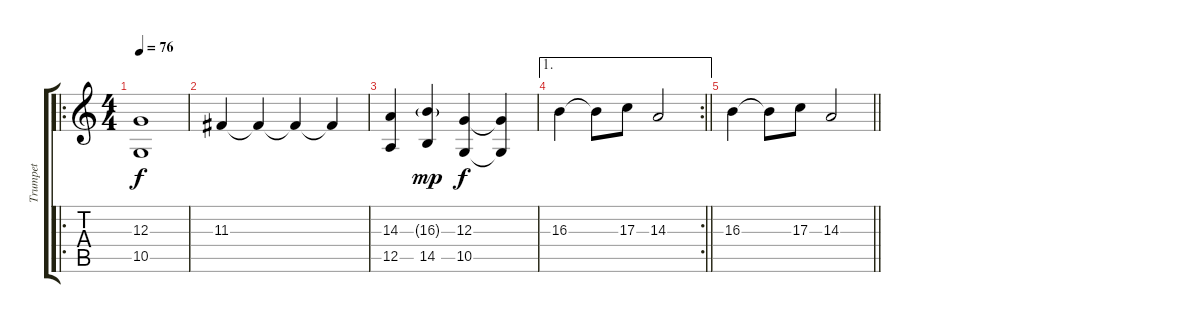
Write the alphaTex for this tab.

\track ("Trumpet" "Trumpet") {instrument trumpet}
\staff {score tabs}
\tuning (E4 B3 G3 D3 A2 E2) {hide}
\ro
\ts (4 4)
\tempo 76
\clef g2
\ks c
(12.3 10.5).1{dy f} |
11.3.4 11.3{t}.4 11.3{t}.4 11.3{t}.4 |
(14.3 12.5).4 (16.3{g} 14.5).4{dy mp} (12.3 10.5).4{dy f} (12.3{t} 10.5{t}).4 |
\ae 1
\rc 2
\barLineRight lightlight
16.3.4 16.3{t}.8 17.3.8 14.3.2 |
\barLineRight lightlight
16.3.4 16.3{t}.8 17.3.8 14.3.2
